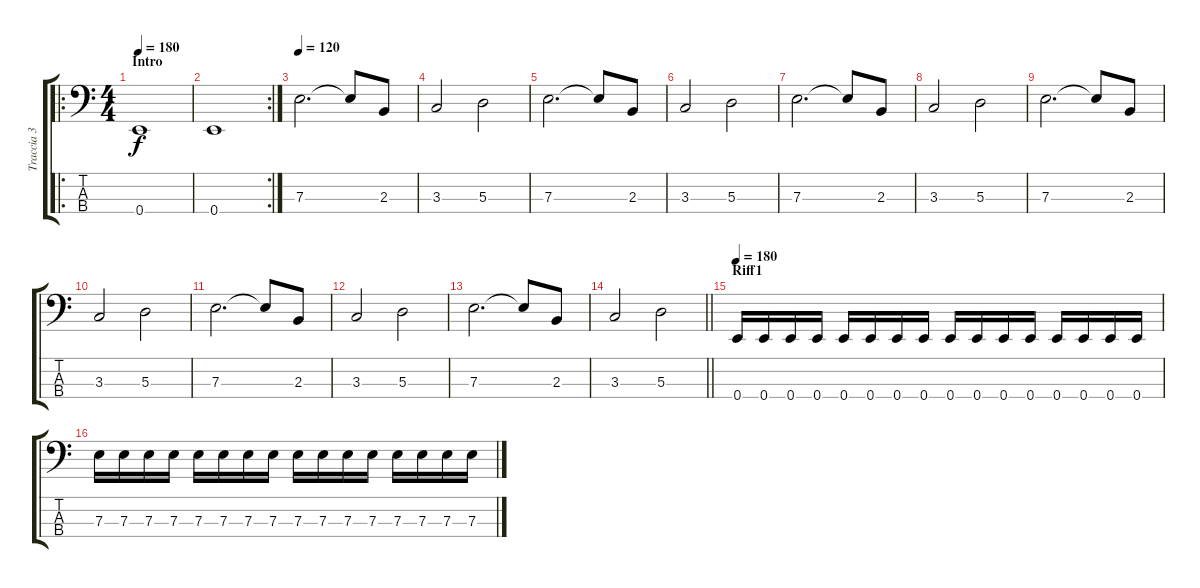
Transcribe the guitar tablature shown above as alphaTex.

\track ("Traccia 3" "Traccia 3") {instrument electricbasspick}
\staff {score tabs}
\tuning (G2 D2 A1 E1) {hide}
\ro
\ts (4 4)
\section ("" "Intro")
\tempo 180
\tempo 120
\tempo 180
\clef f4
\ks c
0.4.1{dy f instrument electricbasspick} |
\rc 2
0.4.1 |
\tempo 120
7.3.2{d} 7.3{t}.8 2.3.8 |
3.3.2 5.3.2 |
7.3.2{d} 7.3{t}.8 2.3.8 |
3.3.2 5.3.2 |
7.3.2{d} 7.3{t}.8 2.3.8 |
3.3.2 5.3.2 |
7.3.2{d} 7.3{t}.8 2.3.8 |
3.3.2 5.3.2 |
7.3.2{d} 7.3{t}.8 2.3.8 |
3.3.2 5.3.2 |
7.3.2{d} 7.3{t}.8 2.3.8 |
\barLineRight lightlight
3.3.2 5.3.2 |
\section ("" "Riff1")
\tempo 180
0.4.16 0.4.16 0.4.16 0.4.16 0.4.16 0.4.16 0.4.16 0.4.16 0.4.16 0.4.16 0.4.16 0.4.16 0.4.16 0.4.16 0.4.16 0.4.16 |
7.3.16 7.3.16 7.3.16 7.3.16 7.3.16 7.3.16 7.3.16 7.3.16 7.3.16 7.3.16 7.3.16 7.3.16 7.3.16 7.3.16 7.3.16 7.3.16
